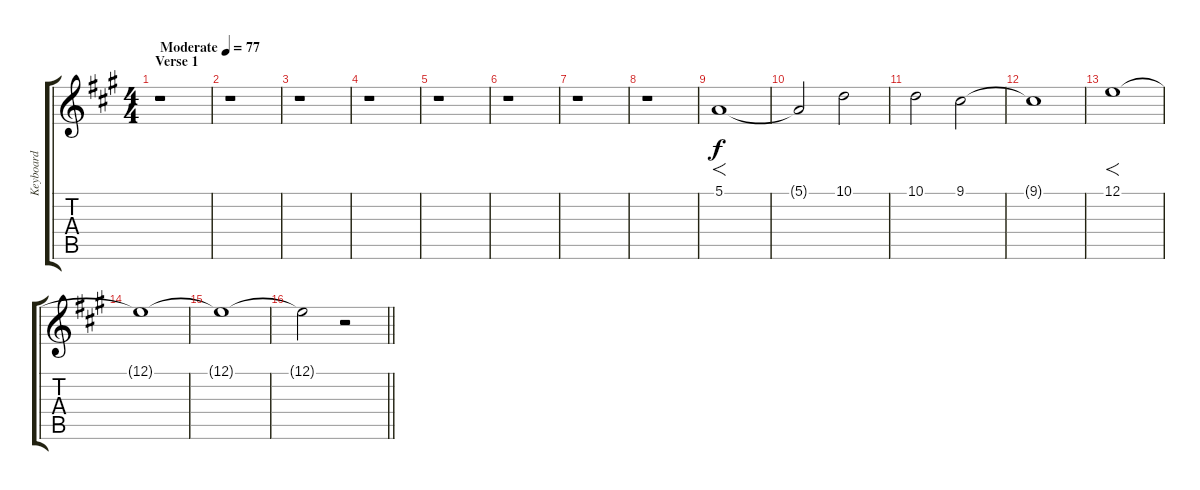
\track ("Keyboard" "Keyboard") {instrument drawbarorgan}
\staff {score tabs}
\tuning (E4 B3 G3 D3 A2 E2) {hide}
\ts (4 4)
\section ("" "Verse 1")
\tempo (77 "Moderate")
\clef g2
\ks a
r.1{dy f instrument drawbarorgan} |
r.1 |
r.1 |
r.1 |
r.1 |
r.1 |
r.1 |
r.1 |
5.1.1{f} |
5.1{t}.2 10.1.2 |
10.1.2 9.1.2 |
9.1{t}.1 |
12.1.1{f} |
12.1{t}.1 |
12.1{t}.1 |
\barLineRight lightlight
12.1{t}.2 r.2
